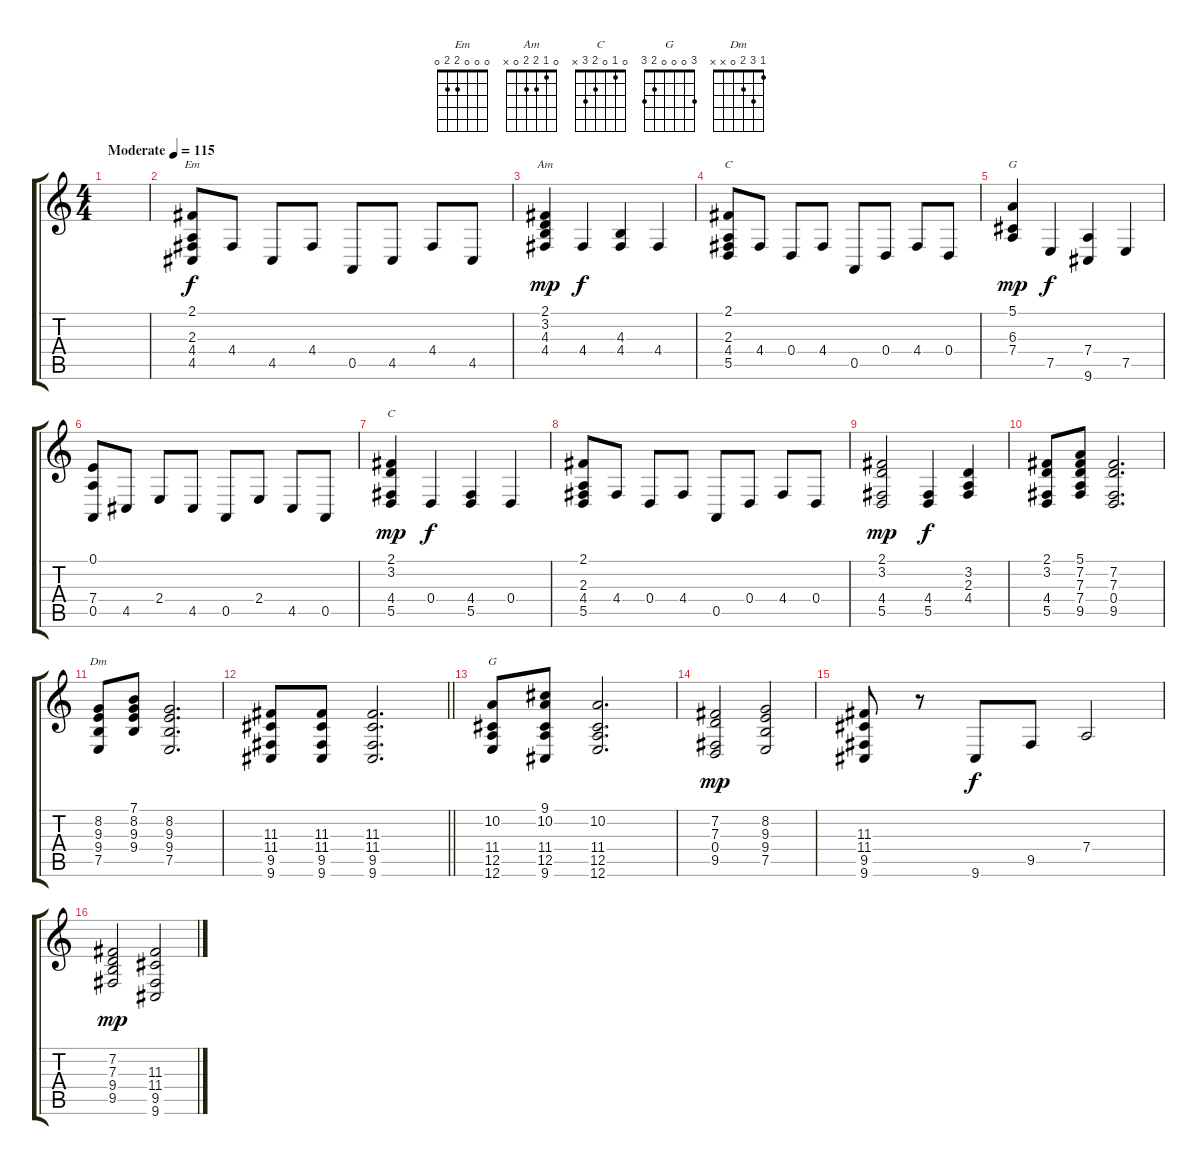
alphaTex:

\track "" {instrument acousticgrandpiano}
\staff {score tabs}
\tuning (E4 B3 G3 D3 A2 E2) {hide}
\chord ("Em" 0 0 0 2 2 0)
\chord ("Am" 0 1 2 2 0 x)
\chord ("C" x x x x x x)
\chord ("G" x x x x x x)
\chord ("C" 0 1 0 2 3 x)
\chord ("Dm" 1 3 2 0 x x)
\chord ("G" 3 0 0 0 2 3)
\ts (4 4)
\section ("" "")
\tempo (115 "Moderate")
\clef g2
\ks c
|
(2.1 2.3 4.4 4.5).8{ch "Em"} 4.4.8 4.5.8 4.4.8 0.5.8 4.5.8 4.4.8 4.5.8 |
(2.1 3.2 4.3 4.4).4{ch "Am" dy mp} 4.4.4{dy f} (4.3 4.4).4 4.4.4 |
(2.1 2.3 4.4 5.5).8{ch "C"} 4.4.8 0.4.8 4.4.8 0.5.8 0.4.8 4.4.8 0.4.8 |
(5.1 6.3 7.4).4{ch "G" dy mp} 7.5.4{dy f} (7.4 9.6).4 7.5.4 |
(0.1 7.4 0.5).8 4.5.8 2.4.8 4.5.8 0.5.8 2.4.8 4.5.8 0.5.8 |
(2.1 3.2 4.4 5.5).4{ch "C" dy mp} 0.4.4{dy f} (4.4 5.5).4 0.4.4 |
(2.1 2.3 4.4 5.5).8 4.4.8 0.4.8 4.4.8 0.5.8 0.4.8 4.4.8 0.4.8 |
(2.1 3.2 4.4 5.5).2{dy mp} (4.4 5.5).4{dy f} (3.2 2.3 4.4).4 |
(2.1 3.2 4.4 5.5).8 (5.1 7.2 7.3 7.4 9.5).8 (7.2 7.3 0.4 9.5).2{d} |
(8.2 9.3 9.4 7.5).8{ch "Dm"} (7.1 8.2 9.3 9.4).8 (8.2 9.3 9.4 7.5).2{d} |
\barLineRight lightlight
(11.3 11.4 9.5 9.6).8 (11.3 11.4 9.5 9.6).8 (11.3 11.4 9.5 9.6).2{d} |
\section ("" "")
(10.2 11.4 12.5 12.6).8{ch "G"} (9.1 10.2 11.4 12.5 9.6).8 (10.2 11.4 12.5 12.6).2{d} |
(7.2 7.3 0.4 9.5).2{dy mp} (8.2 9.3 9.4 7.5).2 |
(11.3 11.4 9.5 9.6).8 r.8 9.6.8{dy f} 9.5.8 7.4.2 |
(7.2 7.3 9.4 9.5).2{dy mp} (11.3 11.4 9.5 9.6).2
